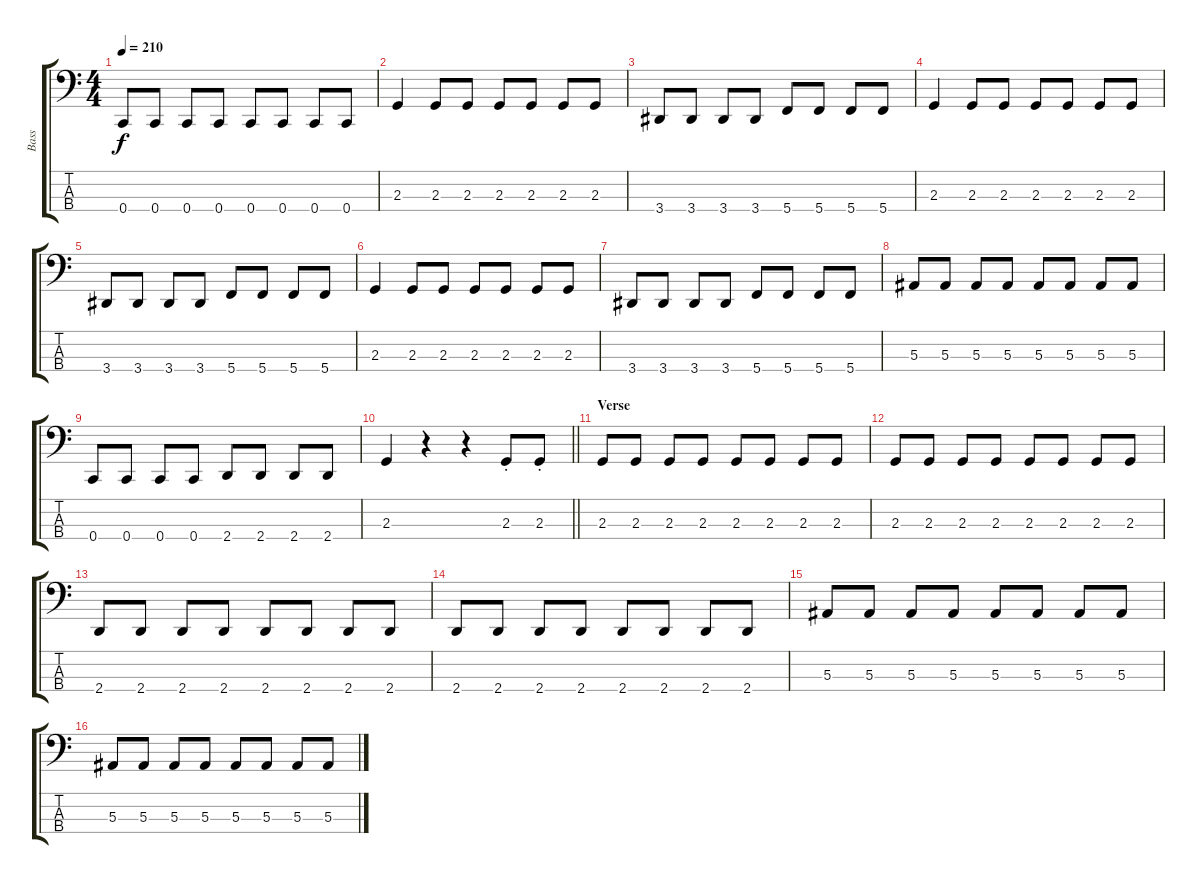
\track ("Bass" "Bass") {instrument electricbasspick}
\staff {score tabs}
\tuning (Eb2 Bb1 F1 C1) {hide}
\ts (4 4)
\tempo 210
\clef f4
\ks c
0.4.8{dy f} 0.4.8 0.4.8 0.4.8 0.4.8 0.4.8 0.4.8 0.4.8 |
2.3.4 2.3.8 2.3.8 2.3.8 2.3.8 2.3.8 2.3.8 |
3.4.8 3.4.8 3.4.8 3.4.8 5.4.8 5.4.8 5.4.8 5.4.8 |
2.3.4 2.3.8 2.3.8 2.3.8 2.3.8 2.3.8 2.3.8 |
3.4.8 3.4.8 3.4.8 3.4.8 5.4.8 5.4.8 5.4.8 5.4.8 |
2.3.4 2.3.8 2.3.8 2.3.8 2.3.8 2.3.8 2.3.8 |
3.4.8 3.4.8 3.4.8 3.4.8 5.4.8 5.4.8 5.4.8 5.4.8 |
5.3.8 5.3.8 5.3.8 5.3.8 5.3.8 5.3.8 5.3.8 5.3.8 |
0.4.8 0.4.8 0.4.8 0.4.8 2.4.8 2.4.8 2.4.8 2.4.8 |
\barLineRight lightlight
2.3.4 r.4 r.4 2.3{st}.8 2.3{st}.8 |
\section ("" "Verse")
2.3.8 2.3.8 2.3.8 2.3.8 2.3.8 2.3.8 2.3.8 2.3.8 |
2.3.8 2.3.8 2.3.8 2.3.8 2.3.8 2.3.8 2.3.8 2.3.8 |
2.4.8 2.4.8 2.4.8 2.4.8 2.4.8 2.4.8 2.4.8 2.4.8 |
2.4.8 2.4.8 2.4.8 2.4.8 2.4.8 2.4.8 2.4.8 2.4.8 |
5.3.8 5.3.8 5.3.8 5.3.8 5.3.8 5.3.8 5.3.8 5.3.8 |
5.3.8 5.3.8 5.3.8 5.3.8 5.3.8 5.3.8 5.3.8 5.3.8
